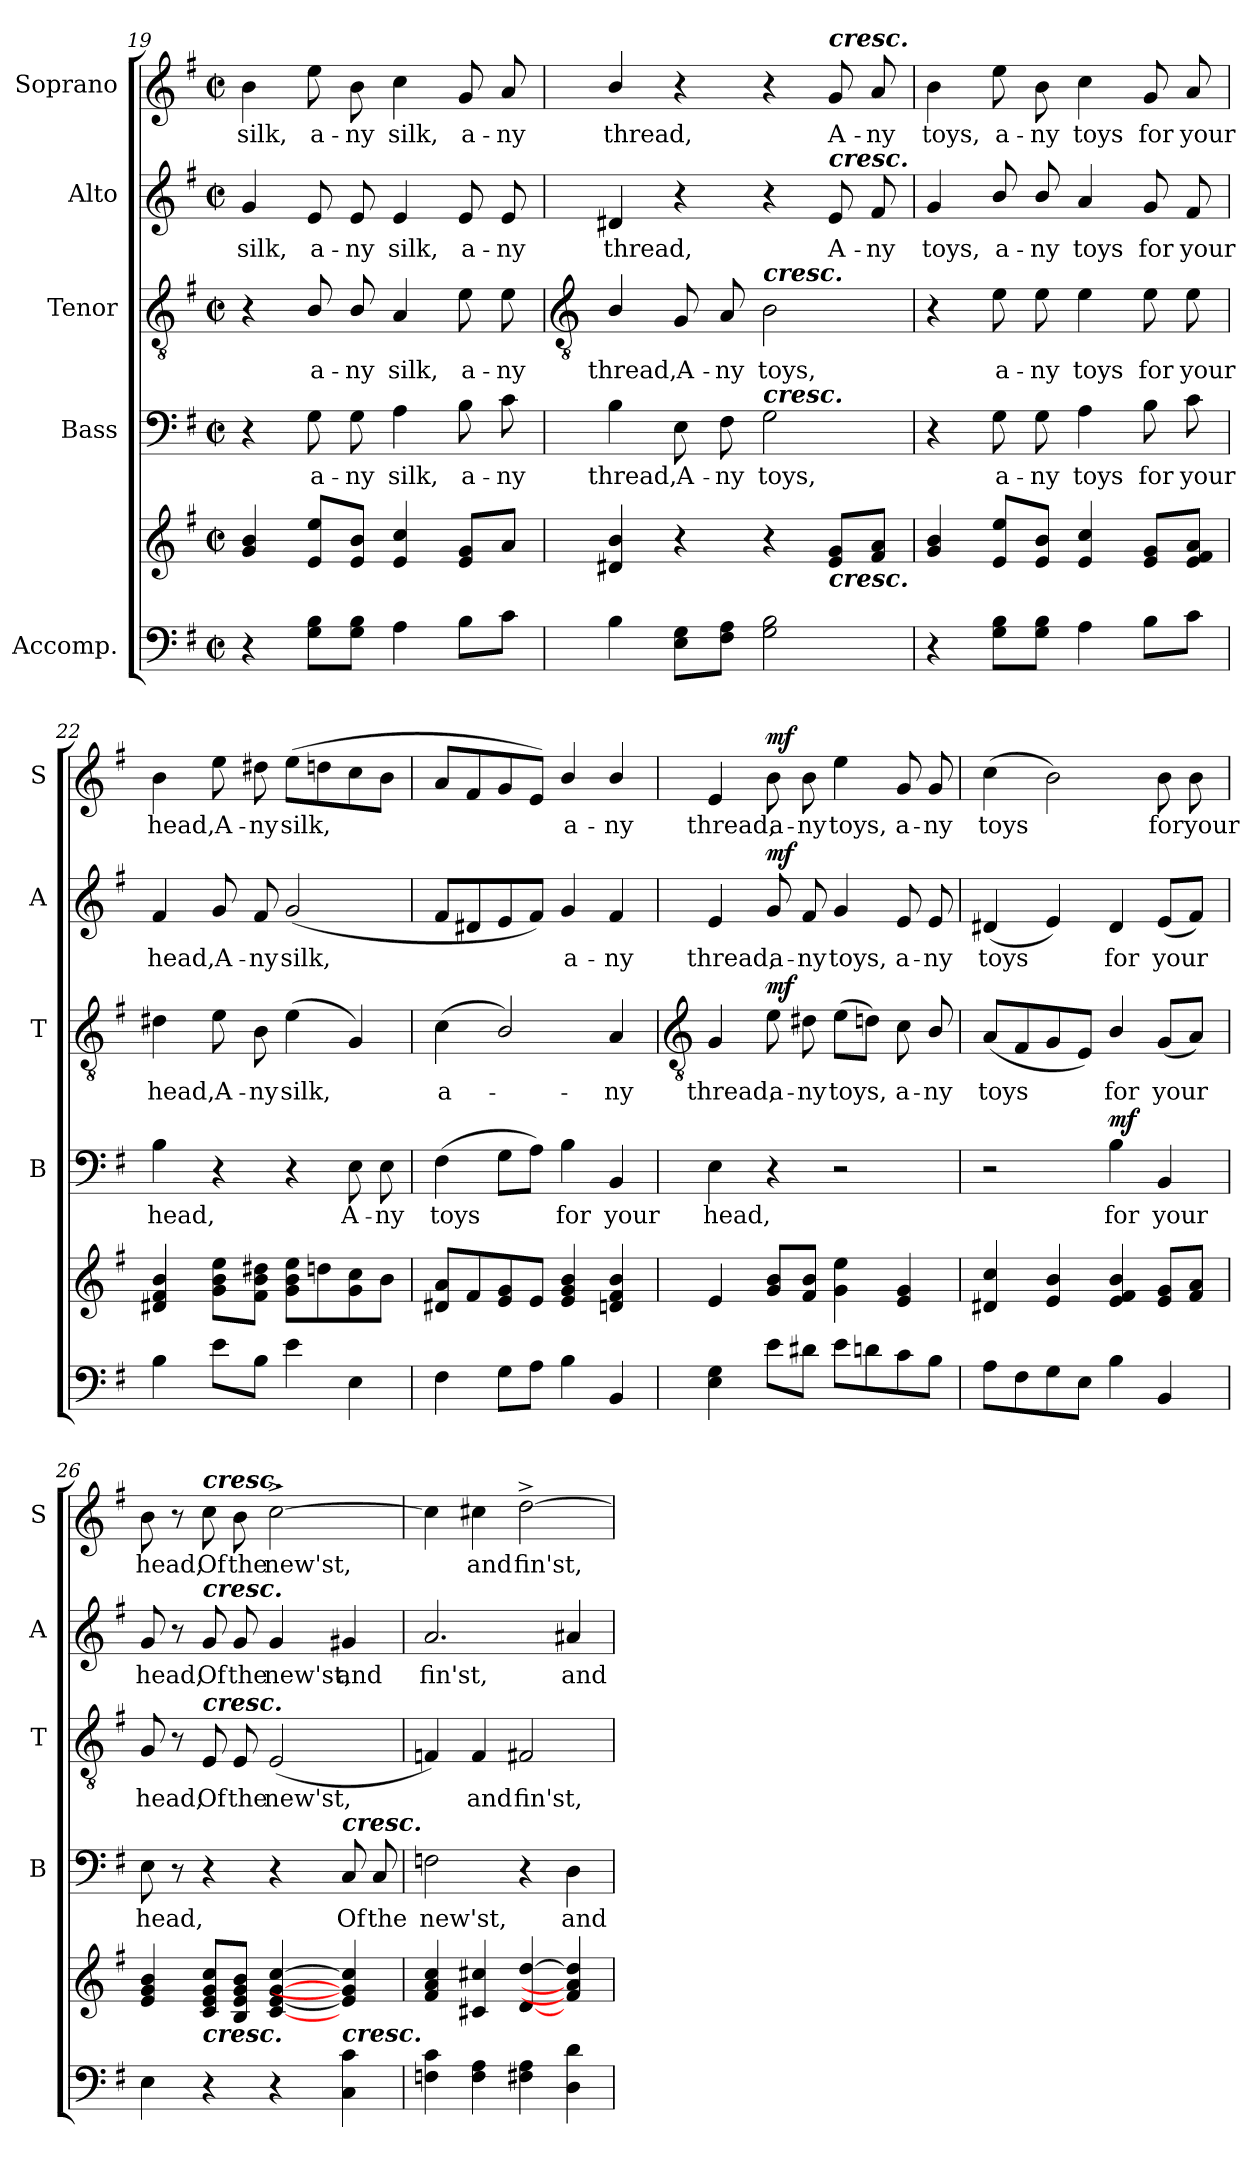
**kern	**kern	**kern	**text	**dynam	**kern	**text	**dynam	**kern	**text	**dynam	**kern	**text	**dynam
*part5	*part5	*part4	*part4	*part4	*part3	*part3	*part3	*part2	*part2	*part2	*part1	*part1	*part1
*staff6	*staff5	*staff4	*staff4	*staff4	*staff3	*staff3	*staff3	*staff2	*staff2	*staff2	*staff1	*staff1	*staff1
*I"Accomp.	*	*I"Bass	*	*	*I"Tenor	*	*	*I"Alto	*	*	*I"Soprano	*	*
*	*	*I'B	*	*	*I'T	*	*	*I'A	*	*	*I'S	*	*
*clefF4	*clefG2	*clefF4	*	*	*clefGv2	*	*	*clefG2	*	*	*clefG2	*	*
*k[f#]	*k[f#]	*k[f#]	*	*	*k[f#]	*	*	*k[f#]	*	*	*k[f#]	*	*
*G:	*G:	*G:	*	*	*G:	*	*	*G:	*	*	*G:	*	*
*M2/2	*M2/2	*M2/2	*	*	*M2/2	*	*	*M2/2	*	*	*M2/2	*	*
*met(c|)	*met(c|)	*met(c|)	*	*	*met(c|)	*	*	*met(c|)	*	*	*met(c|)	*	*
=19	=19	=19	=19	=19	=19	=19	=19	=19	=19	=19	=19	=19	=19
!	!	!	!	!	!	!	!	!	!LO:LY:b	!	!	!LO:LY:b	!
4r	4g 4b	4r	.	.	4r	.	.	4g	silk,	.	4b	silk,	.
!	!	!	!LO:LY:b	!	!	!LO:LY:b	!	!	!LO:LY:b	!	!	!LO:LY:b	!
8G 8BL	8e 8eeL	8G	a-	.	8B/	a-	.	8e	a-	.	8ee	a-	.
!	!	!	!LO:LY:b	!	!	!LO:LY:b	!	!	!LO:LY:b	!	!	!LO:LY:b	!
8G 8BJ	8e 8bJ	8G	-ny	.	8B/	-ny	.	8e	-ny	.	8b	-ny	.
!	!	!	!LO:LY:b	!	!	!LO:LY:b	!	!	!LO:LY:b	!	!	!LO:LY:b	!
4A	4e 4cc	4A	silk,	.	4A	silk,	.	4e	silk,	.	4cc	silk,	.
!	!	!	!LO:LY:b	!	!	!LO:LY:b	!	!	!LO:LY:b	!	!	!LO:LY:b	!
8BL	8e 8gL	8B	a-	.	8e	a-	.	8e	a-	.	8g	a-	.
!	!	!	!LO:LY:b	!	!	!LO:LY:b	!	!	!LO:LY:b	!	!	!LO:LY:b	!
8cJ	8aJ	8c	-ny	.	8e	-ny	.	8e	-ny	.	8a	-ny	.
!!LO:LB:g=z
=20	=20	=20	=20	=20	=20	=20	=20	=20	=20	=20	=20	=20	=20
*	*	*	*	*	*clefGv2	*	*	*	*	*	*	*	*
!	!	!	!LO:LY:b	!	!	!LO:LY:b	!	!	!LO:LY:b	!	!	!LO:LY:b	!
4B	4d#X/ 4b/	4B	thread,	.	4B/	thread,	.	4d#X	thread,	.	4b/	thread,	.
!	!	!	!LO:LY:b	!	!	!LO:LY:b	!	!	!	!	!	!	!
8E 8GL	4r	8E	A-	.	8G	A-	.	4r	.	.	4r	.	.
!	!	!	!LO:LY:b	!	!	!LO:LY:b	!	!	!	!	!	!	!
8F# 8AJ	.	8F#	-ny	.	8A	-ny	.	.	.	.	.	.	.
!	!	!	!	!	!LO:TX:a:Bi:t=cresc.	!	!	!	!	!	!	!	!
!	!	!LO:TX:a:Bi:t=cresc.	!	!	!	!	!	!	!	!	!	!	!
!	!	!	!LO:LY:b	!	!	!LO:LY:b	!	!	!	!	!	!	!
2G 2B	4r	2G	toys,	.	2B	toys,	.	4r	.	.	4r	.	.
!	!	!	!	!	!	!	!	!	!	!	!LO:TX:a:Bi:t=cresc.	!	!
!	!	!	!	!	!	!	!	!LO:TX:a:Bi:t=cresc.	!	!	!	!	!
!	!LO:TX:b:Bi:t=cresc.	!	!	!	!	!	!	!	!	!	!	!	!
!	!	!	!	!	!	!	!	!	!LO:LY:b	!	!	!LO:LY:b	!
.	8e 8gL	.	.	.	.	.	.	8e	A-	.	8g	A-	.
!	!	!	!	!	!	!	!	!	!LO:LY:b	!	!	!LO:LY:b	!
.	8f# 8aJ	.	.	.	.	.	.	8f#	-ny	.	8a	-ny	.
=21	=21	=21	=21	=21	=21	=21	=21	=21	=21	=21	=21	=21	=21
!	!	!	!	!	!	!	!	!	!LO:LY:b	!	!	!LO:LY:b	!
4r	4g 4b	4r	.	.	4r	.	.	4g	toys,	.	4b	toys,	.
!	!	!	!LO:LY:b	!	!	!LO:LY:b	!	!	!LO:LY:b	!	!	!LO:LY:b	!
8G 8BL	8e 8eeL	8G	a-	.	8e	a-	.	8b/	a-	.	8ee	a-	.
!	!	!	!LO:LY:b	!	!	!LO:LY:b	!	!	!LO:LY:b	!	!	!LO:LY:b	!
8G 8BJ	8e 8bJ	8G	-ny	.	8e	-ny	.	8b/	-ny	.	8b	-ny	.
!	!	!	!LO:LY:b	!	!	!LO:LY:b	!	!	!LO:LY:b	!	!	!LO:LY:b	!
4A	4e 4cc	4A	toys	.	4e	toys	.	4a	toys	.	4cc	toys	.
!	!	!	!LO:LY:b	!	!	!LO:LY:b	!	!	!LO:LY:b	!	!	!LO:LY:b	!
8BL	8e 8gL	8B	for	.	8e	for	.	8g	for	.	8g	for	.
!	!	!	!LO:LY:b	!	!	!LO:LY:b	!	!	!LO:LY:b	!	!	!LO:LY:b	!
8cJ	8e 8f# 8aJ	8c	your	.	8e	your	.	8f#	your	.	8a	your	.
=22	=22	=22	=22	=22	=22	=22	=22	=22	=22	=22	=22	=22	=22
!	!	!	!LO:LY:b	!	!	!LO:LY:b	!	!	!LO:LY:b	!	!	!LO:LY:b	!
4B	4d#X 4f# 4b	4B	head,	.	4d#X	head,	.	4f#	head,	.	4b	head,	.
!	!	!	!	!	!	!LO:LY:b	!	!	!LO:LY:b	!	!	!LO:LY:b	!
8eL	8g 8b 8eeL	4r	.	.	8e	A-	.	8g	A-	.	8ee	A-	.
!	!	!	!	!	!	!LO:LY:b	!	!	!LO:LY:b	!	!	!LO:LY:b	!
8BJ	8f# 8b 8dd#XJ	.	.	.	8B	-ny	.	8f#	-ny	.	8dd#X	-ny	.
!	!	!	!	!	!	!LO:LY:b	!	!	!LO:LY:b	!	!	!LO:LY:b	!
4e	8g 8b 8eeL	4r	.	.	(<4e	silk,	.	(<2g	silk,	.	(<8eeL	silk,	.
.	8ddn	.	.	.	.	.	.	.	.	.	8ddn	.	.
!	!	!	!LO:LY:b	!	!	!	!	!	!	!	!	!	!
4E	8g 8cc	8E	A-	.	4G)	.	.	.	.	.	8cc	.	.
!	!	!	!LO:LY:b	!	!	!	!	!	!	!	!	!	!
.	8bJ	8E	-ny	.	.	.	.	.	.	.	8bJ	.	.
=23	=23	=23	=23	=23	=23	=23	=23	=23	=23	=23	=23	=23	=23
!	!	!	!LO:LY:b	!	!	!LO:LY:b	!	!	!	!	!	!	!
4F#	8d#X 8aL	(>4F#	toys	.	(<4c	a-	.	8f#L	.	.	8aL	.	.
.	8f#	.	.	.	.	.	.	8d#X	.	.	8f#	.	.
8GL	8e 8g	8GL	.	.	2B/)	.	.	8e	.	.	8g	.	.
8AJ	8eJ	8AJ)	.	.	.	.	.	8f#J)	.	.	8eJ)	.	.
!	!	!	!LO:LY:b	!	!	!	!	!	!LO:LY:b	!	!	!LO:LY:b	!
4B	4e/ 4g/ 4b/	4B	for	.	.	.	.	4g	a-	.	4b/	a-	.
!	!	!	!LO:LY:b	!	!	!LO:LY:b	!	!	!LO:LY:b	!	!	!LO:LY:b	!
4BB	4dn/ 4f#/ 4b/	4BB	your	.	4A	ny	.	4f#	-ny	.	4b/	-ny	.
!!LO:LB:g=z
=24	=24	=24	=24	=24	=24	=24	=24	=24	=24	=24	=24	=24	=24
*	*	*	*	*	*clefGv2	*	*	*	*	*	*	*	*
!	!	!	!LO:LY:b	!	!	!LO:LY:b	!	!	!LO:LY:b	!	!	!LO:LY:b	!
4E 4G	4e	4E	head,	.	4G	thread,	.	4e	thread,	.	4e	thread,	.
!	!	!	!	!	!	!LO:LY:b	!LO:DY:b	!	!LO:LY:b	!LO:DY:b	!	!LO:LY:b	!LO:DY:b
8eL	8g 8bL	4r	.	.	8e	a-	mf	8g	a-	mf	8b	a-	mf
!	!	!	!	!	!	!LO:LY:b	!	!	!LO:LY:b	!	!	!LO:LY:b	!
8d#XJ	8f# 8bJ	.	.	.	8d#X	-ny	.	8f#	-ny	.	8b	-ny	.
!	!	!	!	!	!	!LO:LY:b	!	!	!LO:LY:b	!	!	!LO:LY:b	!
8eL	4g 4ee	2r	.	.	(>8eL	toys,	.	4g	toys,	.	4ee	toys,	.
8dn	.	.	.	.	8dnJ)	.	.	.	.	.	.	.	.
!	!	!	!	!	!	!LO:LY:b	!	!	!LO:LY:b	!	!	!LO:LY:b	!
8c	4e 4g	.	.	.	8c	a-	.	8e	a-	.	8g	a-	.
!	!	!	!	!	!	!LO:LY:b	!	!	!LO:LY:b	!	!	!LO:LY:b	!
8BJ	.	.	.	.	8B/	-ny	.	8e	-ny	.	8g	-ny	.
=25	=25	=25	=25	=25	=25	=25	=25	=25	=25	=25	=25	=25	=25
!	!	!	!	!	!	!LO:LY:b	!	!	!LO:LY:b	!	!	!LO:LY:b	!
8AL	4d#X 4cc	2r	.	.	(<8AL	toys	.	(<4d#X	toys	.	(>4cc	toys	.
8F#	.	.	.	.	8F#	.	.	.	.	.	.	.	.
8G	4e 4b	.	.	.	8G	.	.	4e)	.	.	2b)	.	.
8EJ	.	.	.	.	8EJ)	.	.	.	.	.	.	.	.
!	!	!	!LO:LY:b	!LO:DY:b	!	!LO:LY:b	!	!	!LO:LY:b	!	!	!	!
4B	4e 4f# 4b	4B	for	mf	4B/	for	.	4d#	for	.	.	.	.
!	!	!	!LO:LY:b	!	!	!LO:LY:b	!	!	!LO:LY:b	!	!	!LO:LY:b	!
4BB	8e 8gL	4BB	your	.	(<8GL	your	.	(<8eL	your	.	8b	for	.
!	!	!	!	!	!	!	!	!	!	!	!	!LO:LY:b	!
.	8f# 8aJ	.	.	.	8AJ)	.	.	8f#J)	.	.	8b	your	.
=26	=26	=26	=26	=26	=26	=26	=26	=26	=26	=26	=26	=26	=26
!	!	!	!LO:LY:b	!	!	!LO:LY:b	!	!	!LO:LY:b	!	!	!LO:LY:b	!
4E	4e 4g 4b	8E	head,	.	8G	head,	.	8g	head,	.	8b	head,	.
.	.	8r	.	.	8r	.	.	8r	.	.	8r	.	.
!	!	!	!	!	!	!	!	!	!	!	!LO:TX:a:Bi:t=cresc.	!	!
!	!	!	!	!	!	!	!	!LO:TX:a:Bi:t=cresc.	!	!	!	!	!
!	!	!	!	!	!LO:TX:a:Bi:t=cresc.	!	!	!	!	!	!	!	!
!	!LO:TX:b:Bi:t=cresc.	!	!	!	!	!	!	!	!	!	!	!	!
!	!	!	!	!	!	!LO:LY:b	!	!	!LO:LY:b	!	!	!LO:LY:b	!
4r	8c 8e 8g 8ccL	4r	.	.	8E	Of	.	8g	Of	.	8cc	Of	.
!	!	!	!	!	!	!LO:LY:b	!	!	!LO:LY:b	!	!	!LO:LY:b	!
.	8B 8e 8g 8bJ	.	.	.	8E	the	.	8g	the	.	8b	the	.
!	!	!	!	!	!	!LO:LY:b	!	!	!LO:LY:b	!	!	!LO:LY:b	!
4r	[4c [4e [4g [4cc	4r	.	.	(<2E	new'st,	.	4g	new'st,	.	[2cc^	new'st,	.
!	!	!LO:TX:a:Bi:t=cresc.	!	!	!	!	!	!	!	!	!	!	!
!LO:TX:a:Bi:t=cresc.	!	!	!	!	!	!	!	!	!	!	!	!	!
!	!	!	!LO:LY:b	!	!	!	!	!	!LO:LY:b	!	!	!	!
4C 4c	4e] 4g#] 4cc]	8C	Of	.	.	.	.	4g#X	and	.	.	.	.
!	!	!	!LO:LY:b	!	!	!	!	!	!	!	!	!	!
.	.	8C	the	.	.	.	.	.	.	.	.	.	.
=27	=27	=27	=27	=27	=27	=27	=27	=27	=27	=27	=27	=27	=27
!	!	!	!LO:LY:b	!	!	!	!	!	!LO:LY:b	!	!	!	!
4Fn 4c	4f# 4a 4cc	2Fn	new'st,	.	4Fn)	.	.	2.a	fin'st,	.	4cc]	.	.
!	!	!	!	!	!	!LO:LY:b	!	!	!	!	!	!LO:LY:b	!
4F 4A	4c#X 4cc#X	.	.	.	4F	and	.	.	.	.	4cc#X	and	.
!	!	!	!	!	!	!LO:LY:b	!	!	!	!	!	!LO:LY:b	!
4F#X 4A	[4d [4dd	4r	.	.	2F#X	fin'st,	.	.	.	.	[2dd^	fin'st,	.
!	!	!	!LO:LY:b	!	!	!	!	!	!LO:LY:b	!	!	!	!
4D 4d	4f#] 4a#] 4dd]	4D	and	.	.	.	.	4a#X	and	.	.	.	.
=	=	=	=	=	=	=	=	=	=	=	=	=	=
*-	*-	*-	*-	*-	*-	*-	*-	*-	*-	*-	*-	*-	*-
